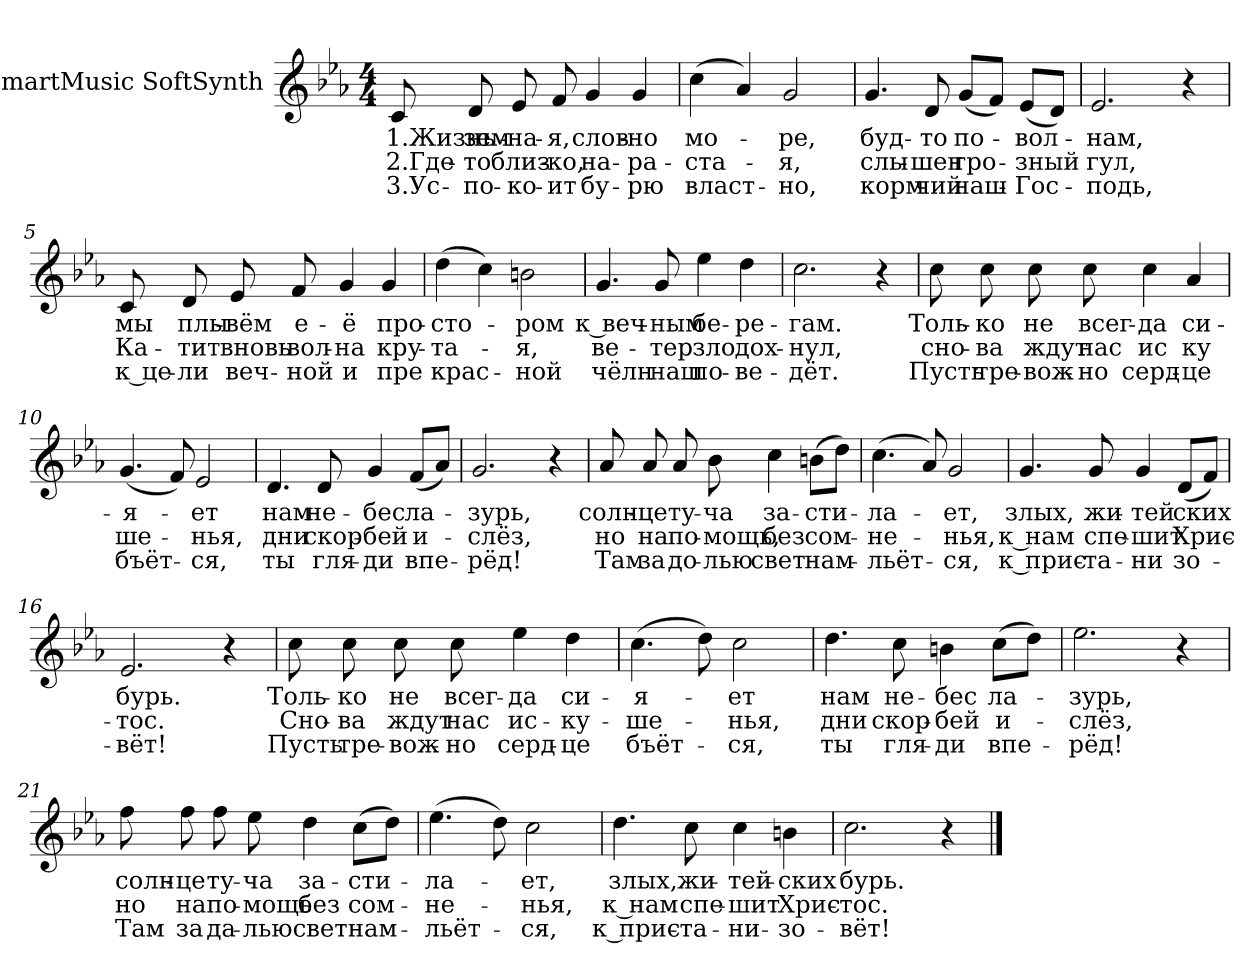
**kern	**text	**text	**text
*part1	*part1	*part1	*part1
*staff1	*staff1	*staff1	*staff1
*I"SmartMusic SoftSynth	*	*	*
*clefG2	*	*	*
*k[b-e-a-]	*	*	*
*c:	*	*	*
*M4/4	*	*	*
=1	=1	=1	=1
!	!LO:LY:b	!LO:LY:b	!LO:LY:b
8c/	1.Жизнь	2.Где-	3.Ус-
!	!LO:LY:b	!LO:LY:b	!LO:LY:b
8d/	зем-	-то	-по-
!	!LO:LY:b	!LO:LY:b	!LO:LY:b
8e-/	-на-	близ-	-ко-
!	!LO:LY:b	!LO:LY:b	!LO:LY:b
8f/	-я,	-ко,	-ит
!	!LO:LY:b	!LO:LY:b	!LO:LY:b
4g/	слов-	на-	бу-
!	!LO:LY:b	!LO:LY:b	!LO:LY:b
4g/	-но	-ра-	-рю
=2	=2	=2	=2
!	!LO:LY:b	!LO:LY:b	!LO:LY:b
(>4cc\	мо-	-ста-	власт-
4a-/)	.	.	.
!	!LO:LY:b	!LO:LY:b	!LO:LY:b
2g/	-ре,	-я,	-но,
=3	=3	=3	=3
!	!LO:LY:b	!LO:LY:b	!LO:LY:b
4.g/	буд-	слы-	корм-
!	!LO:LY:b	!LO:LY:b	!LO:LY:b
8d/	-то	-шен	-чий
!	!LO:LY:b	!LO:LY:b	!LO:LY:b
(<8g/L	по-	гро-	наш-
8f/J)	.	.	.
!	!LO:LY:b	!LO:LY:b	!LO:LY:b
(<8e-/L	-вол-	-зный	-Гос-
8d/J)	.	.	.
=4	=4	=4	=4
!	!LO:LY:b	!LO:LY:b	!LO:LY:b
2.e-/	-нам,	гул,	-подь,
4r	.	.	.
!!LO:LB:g=z
=5	=5	=5	=5
!	!LO:LY:b	!LO:LY:b	!LO:LY:b
8c/	мы	Ка-	к це-
!	!LO:LY:b	!LO:LY:b	!LO:LY:b
8d/	плы-	-тит	-ли
!	!LO:LY:b	!LO:LY:b	!LO:LY:b
8e-/	-вём	вновь	веч-
!	!LO:LY:b	!LO:LY:b	!LO:LY:b
8f/	е-	вол-	-ной
!	!LO:LY:b	!LO:LY:b	!LO:LY:b
4g/	-ё	-на	и
!	!LO:LY:b	!LO:LY:b	!LO:LY:b
4g/	про-	кру-	пре
=6	=6	=6	=6
!	!LO:LY:b	!LO:LY:b	!LO:LY:b
(>4dd\	-сто-	-та-	крас-
4cc\)	.	.	.
!	!LO:LY:b	!LO:LY:b	!LO:LY:b
2bn\	-ром	-я,	-ной
=7	=7	=7	=7
!	!LO:LY:b	!LO:LY:b	!LO:LY:b
4.g/	к веч-	ве-	чёлн
!	!LO:LY:b	!LO:LY:b	!LO:LY:b
8g/	-ным	-тер	наш
!	!LO:LY:b	!LO:LY:b	!LO:LY:b
4ee-\	бе-	зло	по-
!	!LO:LY:b	!LO:LY:b	!LO:LY:b
4dd\	-ре-	дох-	-ве-
=8	=8	=8	=8
!	!LO:LY:b	!LO:LY:b	!LO:LY:b
2.cc\	-гам.	-нул,	-дёт.
4r	.	.	.
!!LO:LB:g=z
=9	=9	=9	=9
!	!LO:LY:b	!LO:LY:b	!LO:LY:b
8cc\	Толь-	сно-	Пусть
!	!LO:LY:b	!LO:LY:b	!LO:LY:b
8cc\	-ко	-ва	тре-
!	!LO:LY:b	!LO:LY:b	!LO:LY:b
8cc\	не	ждут	-вож-
!	!LO:LY:b	!LO:LY:b	!LO:LY:b
8cc\	всег-	нас	-но
!	!LO:LY:b	!LO:LY:b	!LO:LY:b
4cc\	-да	ис	серд-
!	!LO:LY:b	!LO:LY:b	!LO:LY:b
4a-/	си-	ку	-це
=10	=10	=10	=10
!	!LO:LY:b	!LO:LY:b	!LO:LY:b
(<4.g/	-я-	ше-	бъёт-
8f/)	.	.	.
!	!LO:LY:b	!LO:LY:b	!LO:LY:b
2e-/	-ет	-нья,	-ся,
=11	=11	=11	=11
!	!LO:LY:b	!LO:LY:b	!LO:LY:b
4.d/	нам	дни	ты
!	!LO:LY:b	!LO:LY:b	!LO:LY:b
8d/	не-	скор-	гля-
!	!LO:LY:b	!LO:LY:b	!LO:LY:b
4g/	-бес	-бей	-ди
!	!LO:LY:b	!LO:LY:b	!LO:LY:b
(<8f/L	ла-	и-	впе-
8a-/J)	.	.	.
=12	=12	=12	=12
!	!LO:LY:b	!LO:LY:b	!LO:LY:b
2.g/	-зурь,	-слёз,	-рёд!
4r	.	.	.
!!LO:LB:g=z
=13	=13	=13	=13
!	!LO:LY:b	!LO:LY:b	!LO:LY:b
8a-/	солн-	но	Там
!	!LO:LY:b	!LO:LY:b	!LO:LY:b
8a-/	-це	на	за
!	!LO:LY:b	!LO:LY:b	!LO:LY:b
8a-/	ту-	по-	до-
!	!LO:LY:b	!LO:LY:b	!LO:LY:b
8b-\	-ча	-мощь,	-лью
!	!LO:LY:b	!LO:LY:b	!LO:LY:b
4cc\	за-	без	свет
!	!LO:LY:b	!LO:LY:b	!LO:LY:b
(>8bn\L	-сти-	сом-	нам-
8dd\J)	.	.	.
=14	=14	=14	=14
!	!LO:LY:b	!LO:LY:b	!LO:LY:b
(>4.cc\	-ла-	-не-	-льёт-
8a-/)	.	.	.
!	!LO:LY:b	!LO:LY:b	!LO:LY:b
2g/	-ет,	-нья,	-ся,
=15	=15	=15	=15
!	!LO:LY:b	!LO:LY:b	!LO:LY:b
4.g/	злых,	к нам	к прис-
!	!LO:LY:b	!LO:LY:b	!LO:LY:b
8g/	жи-	спе-	-та-
!	!LO:LY:b	!LO:LY:b	!LO:LY:b
4g/	-тей	-шит	-ни
!	!LO:LY:b	!LO:LY:b	!LO:LY:b
(<8d/L	ских	Хрис-	зо-
8f/J)	.	.	.
=16	=16	=16	=16
!	!LO:LY:b	!LO:LY:b	!LO:LY:b
2.e-/	бурь.	-тос.	-вёт!
4r	.	.	.
!!LO:LB:g=z
=17	=17	=17	=17
!	!LO:LY:b	!LO:LY:b	!LO:LY:b
8cc\	Толь-	Сно-	Пусть
!	!LO:LY:b	!LO:LY:b	!LO:LY:b
8cc\	-ко	-ва	тре-
!	!LO:LY:b	!LO:LY:b	!LO:LY:b
8cc\	не	ждут	-вож-
!	!LO:LY:b	!LO:LY:b	!LO:LY:b
8cc\	всег-	нас	-но
!	!LO:LY:b	!LO:LY:b	!LO:LY:b
4ee-\	-да	ис-	серд-
!	!LO:LY:b	!LO:LY:b	!LO:LY:b
4dd\	си-	-ку-	-це
=18	=18	=18	=18
!	!LO:LY:b	!LO:LY:b	!LO:LY:b
(>4.cc\	-я-	-ше-	бъёт-
8dd\)	.	.	.
!	!LO:LY:b	!LO:LY:b	!LO:LY:b
2cc\	-ет	-нья,	-ся,
=19	=19	=19	=19
!	!LO:LY:b	!LO:LY:b	!LO:LY:b
4.dd\	нам	дни	ты
!	!LO:LY:b	!LO:LY:b	!LO:LY:b
8cc\	не-	скор-	гля-
!	!LO:LY:b	!LO:LY:b	!LO:LY:b
4bn\	-бес	-бей	-ди
!	!LO:LY:b	!LO:LY:b	!LO:LY:b
(>8cc\L	ла-	и-	впе-
8dd\J)	.	.	.
=20	=20	=20	=20
!	!LO:LY:b	!LO:LY:b	!LO:LY:b
2.ee-\	-зурь,	-слёз,	-рёд!
4r	.	.	.
!!LO:LB:g=z
=21	=21	=21	=21
!	!LO:LY:b	!LO:LY:b	!LO:LY:b
8ff\	солн-	но	Там
!	!LO:LY:b	!LO:LY:b	!LO:LY:b
8ff\	-це	на	за
!	!LO:LY:b	!LO:LY:b	!LO:LY:b
8ff\	ту-	по-	да-
!	!LO:LY:b	!LO:LY:b	!LO:LY:b
8ee-\	-ча	-мощь	-лью
!	!LO:LY:b	!LO:LY:b	!LO:LY:b
4dd\	за-	без	свет
!	!LO:LY:b	!LO:LY:b	!LO:LY:b
(>8cc\L	-сти-	сом-	нам-
8dd\J)	.	.	.
=22	=22	=22	=22
!	!LO:LY:b	!LO:LY:b	!LO:LY:b
(>4.ee-\	-ла-	-не-	-льёт-
8dd\)	.	.	.
!	!LO:LY:b	!LO:LY:b	!LO:LY:b
2cc\	-ет,	-нья,	-ся,
=23	=23	=23	=23
!	!LO:LY:b	!LO:LY:b	!LO:LY:b
4.dd\	злых,	к нам	к прис-
!	!LO:LY:b	!LO:LY:b	!LO:LY:b
8cc\	жи-	спе-	-та-
!	!LO:LY:b	!LO:LY:b	!LO:LY:b
4cc\	-тей-	-шит	-ни-
!	!LO:LY:b	!LO:LY:b	!LO:LY:b
4bn\	-ских	Хрис-	-зо-
=24	=24	=24	=24
!	!LO:LY:b	!LO:LY:b	!LO:LY:b
2.cc\	бурь.	-тос.	-вёт!
4r	.	.	.
==	==	==	==
*-	*-	*-	*-
